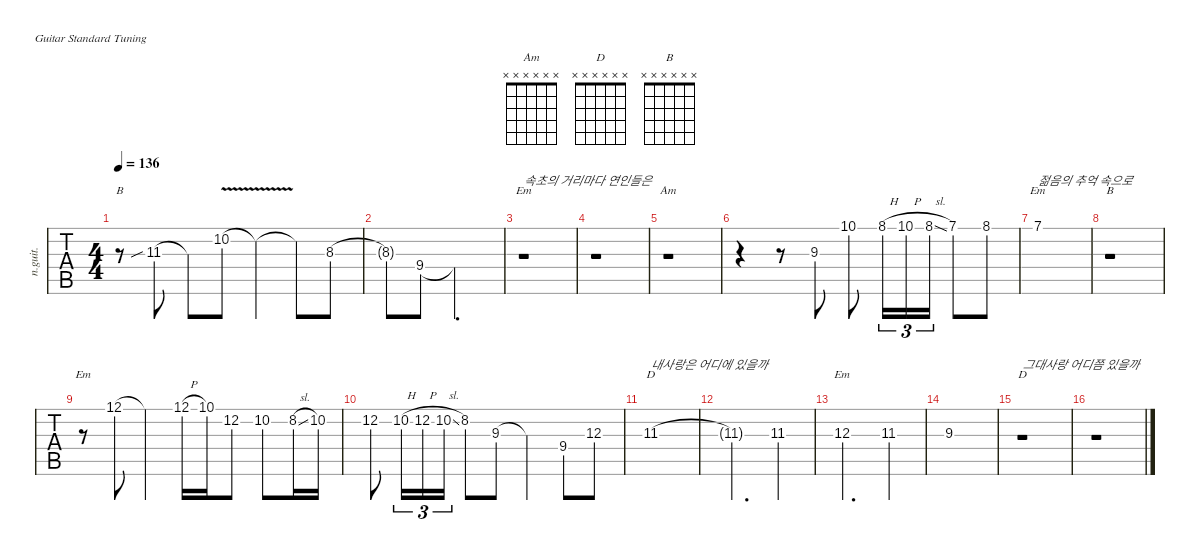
\defaultSystemsLayout 4
\hideDynamics
\bracketExtendMode nobrackets
\track ("Nylon Guitar" "n.guit.") {instrument acousticguitarnylon}
\staff {tabs}
\tuning (E4 B3 G3 D3 A2 E2)
\chord ("Em" x x x x x x)
\chord ("Am" x x x x x x)
\chord ("Em" 7 x x x x x) {firstfret 7 showdiagram false showfingering false}
\chord ("D" x x 11 x x x) {firstfret 11 showdiagram false showfingering false}
\chord ("Em" x 8 x x x x) {firstfret 8 showdiagram false showfingering false}
\chord ("D" x x x x x x)
\chord ("B" x x x x x x)
\ts (4 4)
\tempo 136
\clef g2
\ks c
r.8{ch "B" dy mf} 11.3{sib acc #}.8 11.3{t acc #}.8 10.2{v}.8 10.2{t}.4 10.2{t}.8 8.3{acc #}.8 |
8.3{t acc #}.8 9.4.8 9.4{t}.2{d} |
r.1{ch "Em" txt "속초의 거리마다 연인들은"} |
r.1 |
r.1{ch "Am"} |
r.4 r.8 9.3.8 10.1.8 8.1{h}.16{tu (3 2)} 10.1{h}.16{tu (3 2)} 8.1{sl}.16{tu (3 2)} 7.1.8 8.1.8 |
7.1.1{ch "Em" txt "젊음의 추억 속으로"} |
r.1{ch "B"} |
r.8{ch "Em"} 12.1.8 12.1{t}.4 12.1{h}.16 10.1.16 12.2.8 10.2.8 8.2{sl}.16 10.2.16 |
12.2.8 10.2{h}.16{tu (3 2)} 12.2{h}.16{tu (3 2)} 10.2{sl}.16{tu (3 2)} 8.2.8 9.3.8 9.3{t}.4 9.4.8 12.3.8 |
11.3{acc #}.1{ch "D" txt "내사랑은 어디에 있을까"} |
11.3{t acc #}.2{d} 11.3{acc #}.4 |
12.3.2{d ch "Em"} 11.3{acc #}.4 |
9.3.1 |
r.1{ch "D" txt "그대사랑 어디쯤 있을까"} |
r.1
